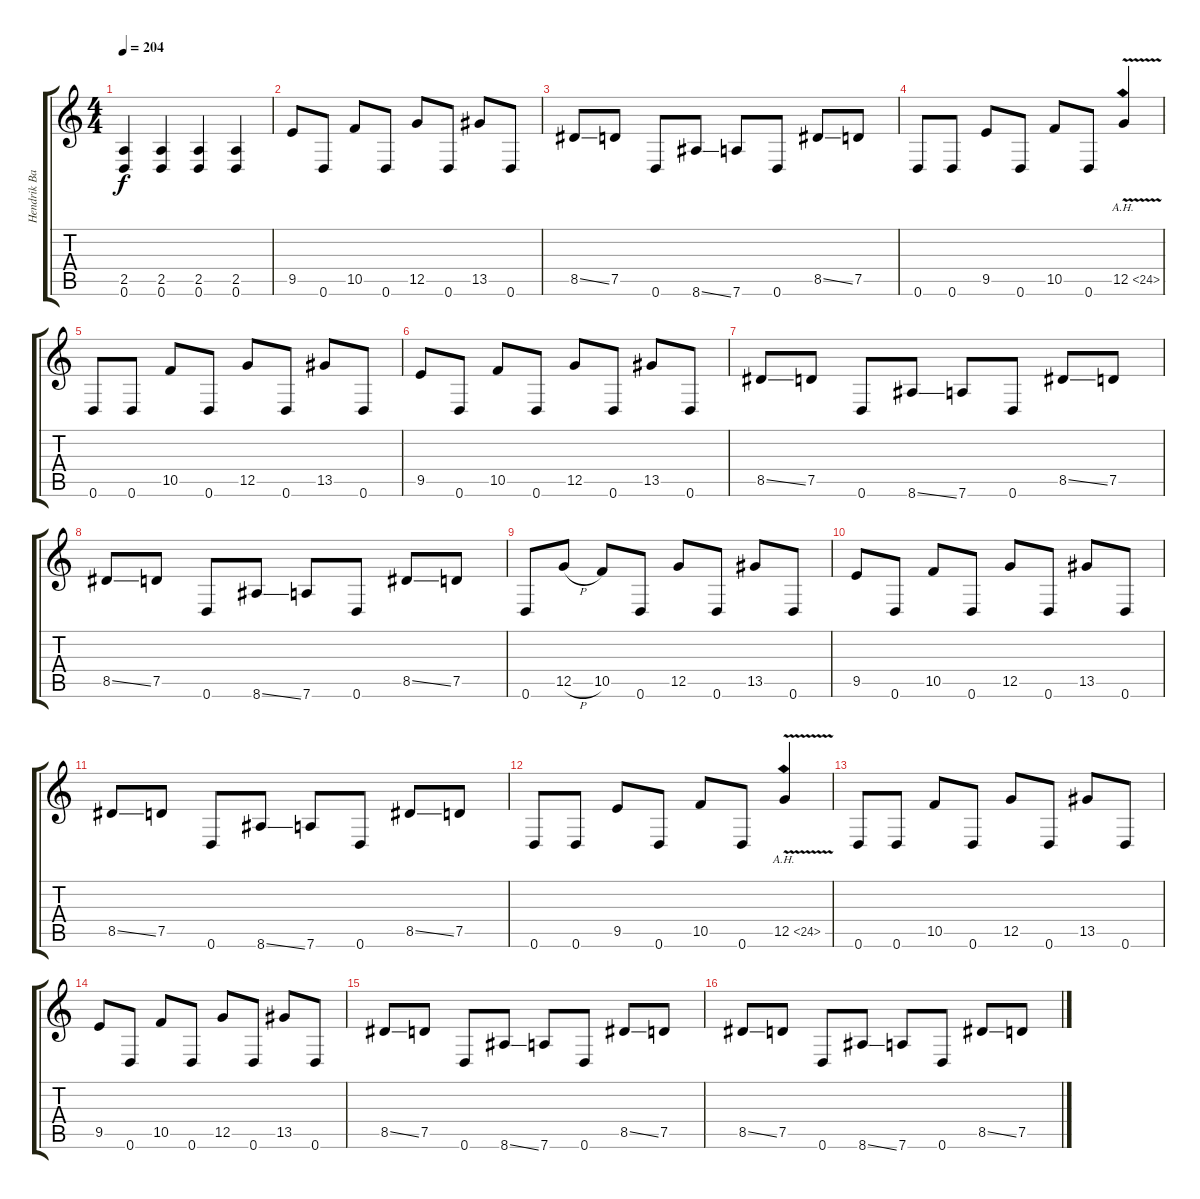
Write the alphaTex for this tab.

\track ("Hendrik Bache" "Hendrik Ba") {instrument distortionguitar}
\staff {score tabs}
\tuning (D4 A3 F3 C3 G2 D2) {hide}
\ts (4 4)
\tempo 204
\clef g2
\ks c
(2.5 0.6).4{dy f} (2.5 0.6).4 (2.5 0.6).4 (2.5 0.6).4 |
9.5.8 0.6.8 10.5.8 0.6.8 12.5.8 0.6.8 13.5.8 0.6.8 |
8.5{ss}.8 7.5.8 0.6.8 8.6{ss}.8 7.6.8 0.6.8 8.5{ss}.8 7.5.8 |
0.6.8 0.6.8 9.5.8 0.6.8 10.5.8 0.6.8 12.5{ah 12 v}.4 |
0.6.8 0.6.8 10.5.8 0.6.8 12.5.8 0.6.8 13.5.8 0.6.8 |
9.5.8 0.6.8 10.5.8 0.6.8 12.5.8 0.6.8 13.5.8 0.6.8 |
8.5{ss}.8 7.5.8 0.6.8 8.6{ss}.8 7.6.8 0.6.8 8.5{ss}.8 7.5.8 |
8.5{ss}.8 7.5.8 0.6.8 8.6{ss}.8 7.6.8 0.6.8 8.5{ss}.8 7.5.8 |
0.6.8 12.5{h}.8 10.5.8 0.6.8 12.5.8 0.6.8 13.5.8 0.6.8 |
9.5.8 0.6.8 10.5.8 0.6.8 12.5.8 0.6.8 13.5.8 0.6.8 |
8.5{ss}.8 7.5.8 0.6.8 8.6{ss}.8 7.6.8 0.6.8 8.5{ss}.8 7.5.8 |
0.6.8 0.6.8 9.5.8 0.6.8 10.5.8 0.6.8 12.5{ah 12 v}.4 |
0.6.8 0.6.8 10.5.8 0.6.8 12.5.8 0.6.8 13.5.8 0.6.8 |
9.5.8 0.6.8 10.5.8 0.6.8 12.5.8 0.6.8 13.5.8 0.6.8 |
8.5{ss}.8 7.5.8 0.6.8 8.6{ss}.8 7.6.8 0.6.8 8.5{ss}.8 7.5.8 |
8.5{ss}.8 7.5.8 0.6.8 8.6{ss}.8 7.6.8 0.6.8 8.5{ss}.8 7.5.8
